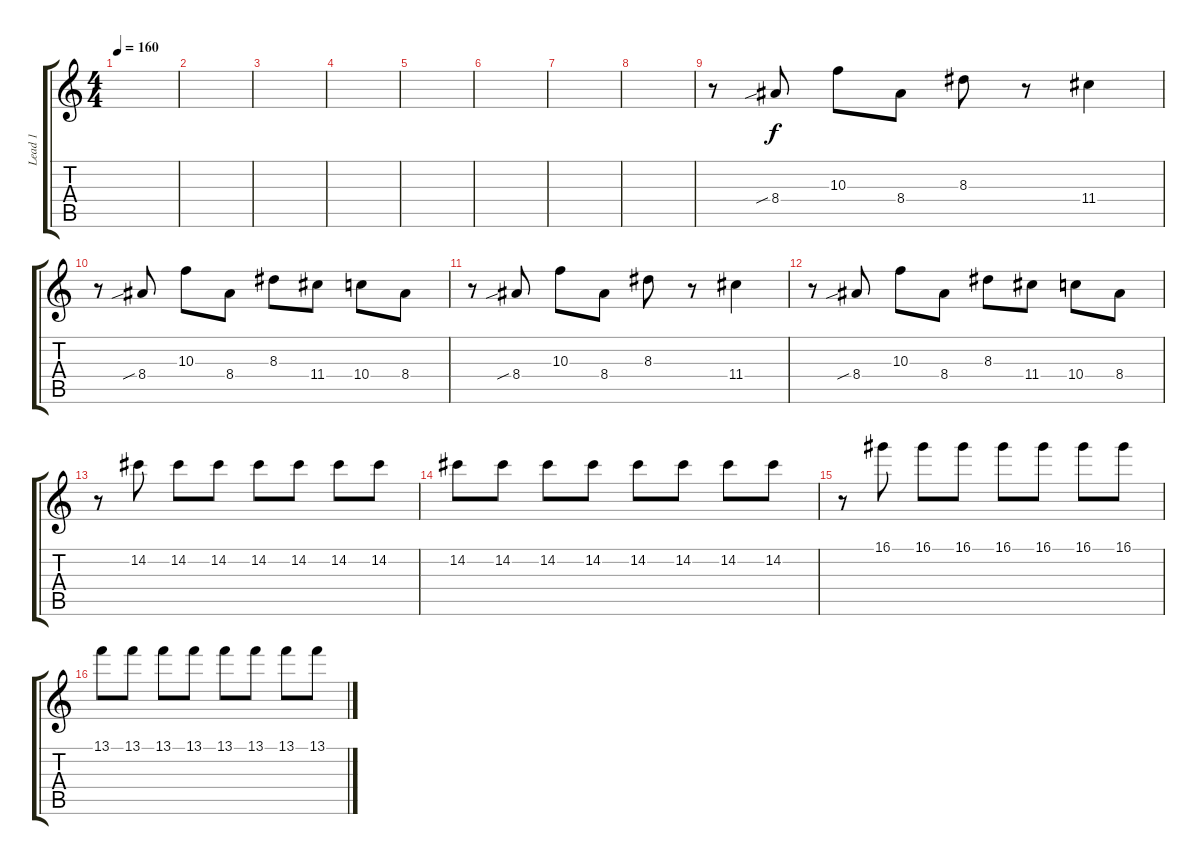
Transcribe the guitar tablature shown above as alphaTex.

\track ("Lead 1" "Lead 1") {instrument overdrivenguitar}
\staff {score tabs}
\tuning (E4 B3 G3 D3 A2 E2) {hide}
\ts (4 4)
\tempo 160
\clef g2
\ks c
|
|
|
|
|
|
|
|
r.8 8.4{sib}.8 10.3.8 8.4.8 8.3.8 r.8 11.4.4 |
r.8 8.4{sib}.8 10.3.8 8.4.8 8.3.8 11.4.8 10.4.8 8.4.8 |
r.8 8.4{sib}.8 10.3.8 8.4.8 8.3.8 r.8 11.4.4 |
r.8 8.4{sib}.8 10.3.8 8.4.8 8.3.8 11.4.8 10.4.8 8.4.8 |
r.8 14.2.8 14.2.8 14.2.8 14.2.8 14.2.8 14.2.8 14.2.8 |
14.2.8 14.2.8 14.2.8 14.2.8 14.2.8 14.2.8 14.2.8 14.2.8 |
r.8 16.1.8 16.1.8 16.1.8 16.1.8 16.1.8 16.1.8 16.1.8 |
13.1.8 13.1.8 13.1.8 13.1.8 13.1.8 13.1.8 13.1.8 13.1.8
